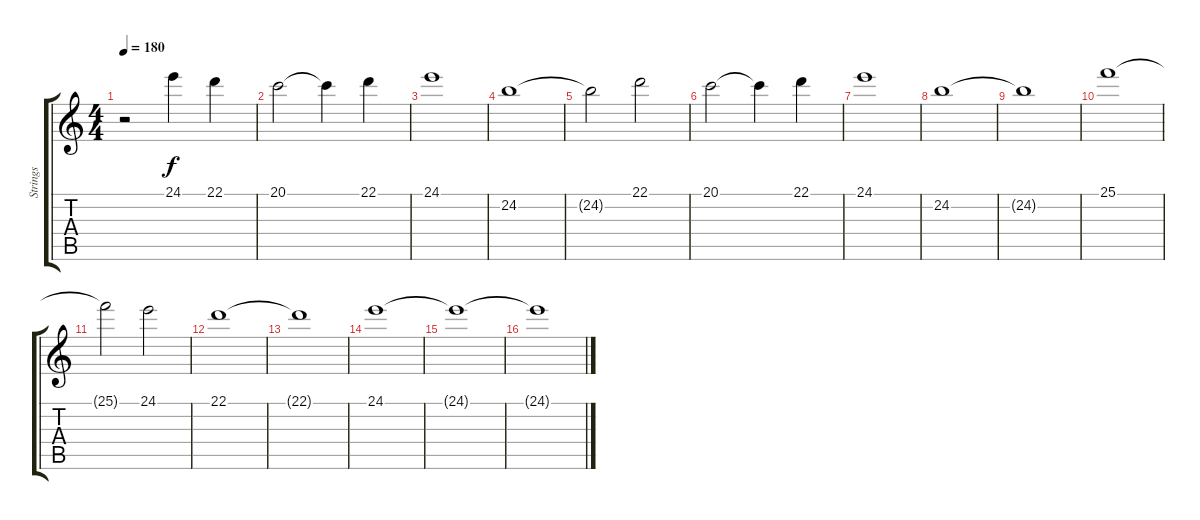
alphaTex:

\track ("Strings" "Strings") {instrument stringensemble1}
\staff {score tabs}
\tuning (E4 B3 G3 D3 A2 E2) {hide}
\ts (4 4)
\tempo 180
\clef g2
\ks c
r.2{dy f} 24.1.4 22.1.4 |
20.1.2 20.1{t}.4 22.1.4 |
24.1.1 |
24.2.1 |
24.2{t}.2 22.1.2 |
20.1.2 20.1{t}.4 22.1.4 |
24.1.1 |
24.2.1 |
24.2{t}.1 |
25.1.1 |
25.1{t}.2 24.1.2 |
22.1.1 |
22.1{t}.1 |
24.1.1 |
24.1{t}.1 |
24.1{t}.1
